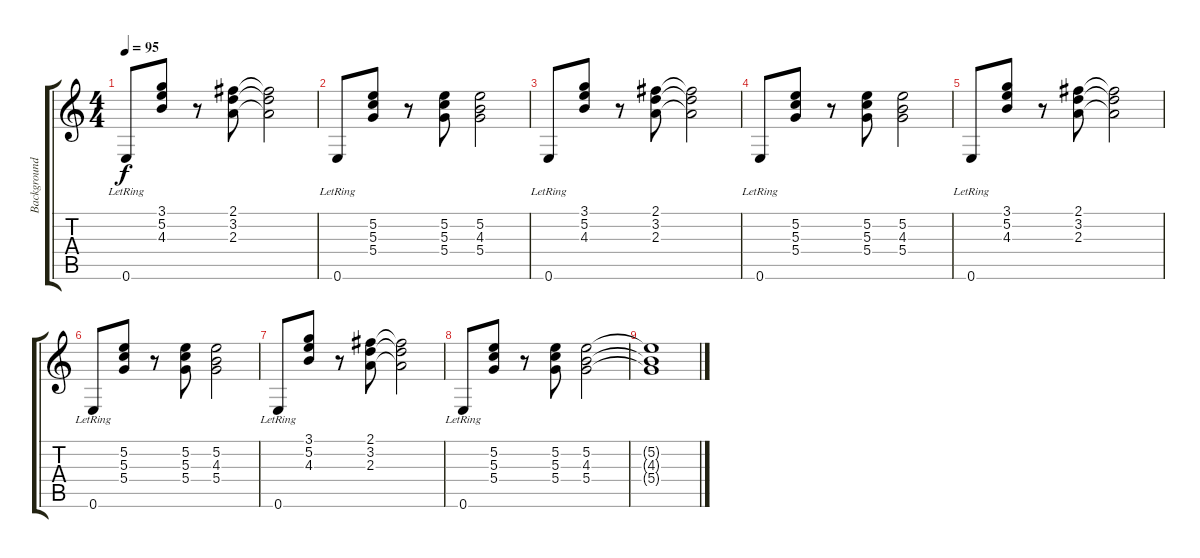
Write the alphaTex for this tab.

\track ("Background guitar (verse)" "Background") {instrument electricguitarmuted}
\staff {score tabs}
\tuning (E4 B3 G3 D3 A2 E2) {hide}
\ts (4 4)
\tempo 95
\clef g2
\ks c
0.6{lr}.8{dy f} (3.1 5.2 4.3).8 r.8 (2.1 3.2 2.3).8 (2.1{t} 3.2{t} 2.3{t}).2 |
0.6{lr}.8 (5.2 5.3 5.4).8 r.8 (5.2 5.3 5.4).8 (5.2 4.3 5.4).2 |
0.6{lr}.8 (3.1 5.2 4.3).8 r.8 (2.1 3.2 2.3).8 (2.1{t} 3.2{t} 2.3{t}).2 |
0.6{lr}.8 (5.2 5.3 5.4).8 r.8 (5.2 5.3 5.4).8 (5.2 4.3 5.4).2 |
0.6{lr}.8 (3.1 5.2 4.3).8 r.8 (2.1 3.2 2.3).8 (2.1{t} 3.2{t} 2.3{t}).2 |
0.6{lr}.8 (5.2 5.3 5.4).8 r.8 (5.2 5.3 5.4).8 (5.2 4.3 5.4).2 |
0.6{lr}.8 (3.1 5.2 4.3).8 r.8 (2.1 3.2 2.3).8 (2.1{t} 3.2{t} 2.3{t}).2 |
0.6{lr}.8 (5.2 5.3 5.4).8 r.8 (5.2 5.3 5.4).8 (5.2 4.3 5.4).2 |
(5.2{t} 4.3{t} 5.4{t}).1
